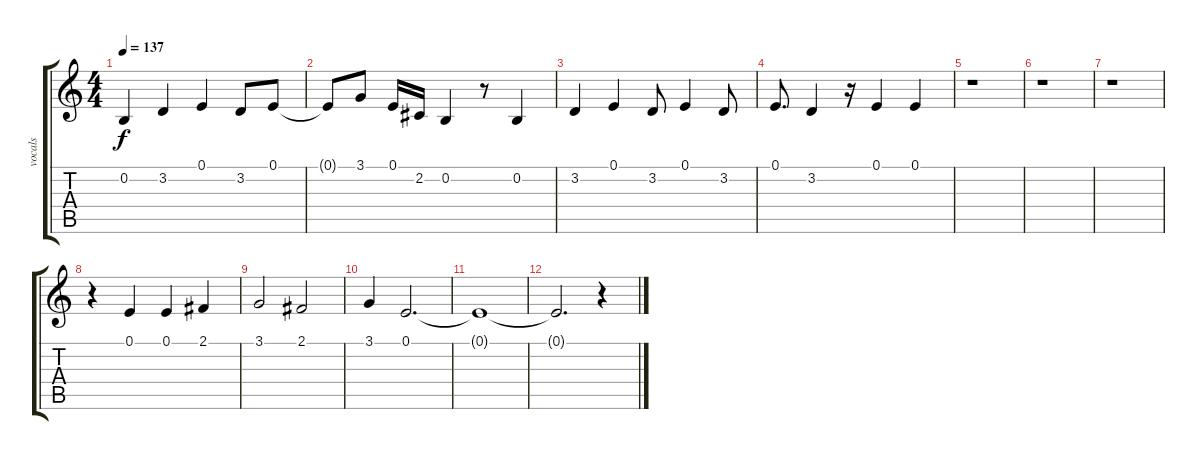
\track ("vocals" "vocals") {instrument oboe}
\staff {score tabs}
\tuning (E4 B3 G3 D3 A2 E2) {hide}
\ts (4 4)
\tempo 137
\clef g2
\ks c
0.2.4{dy f} 3.2.4 0.1.4 3.2.8 0.1.8 |
0.1{t}.8 3.1.8 0.1.16 2.2.16 0.2.4 r.8 0.2.4 |
3.2.4 0.1.4 3.2.8 0.1.4 3.2.8 |
0.1.8{d} 3.2.4 r.16 0.1.4 0.1.4 |
r.1 |
r.1 |
r.1 |
r.4 0.1.4 0.1.4 2.1.4 |
3.1.2 2.1.2 |
3.1.4 0.1.2{d} |
0.1{t}.1 |
0.1{t}.2{d} r.4
